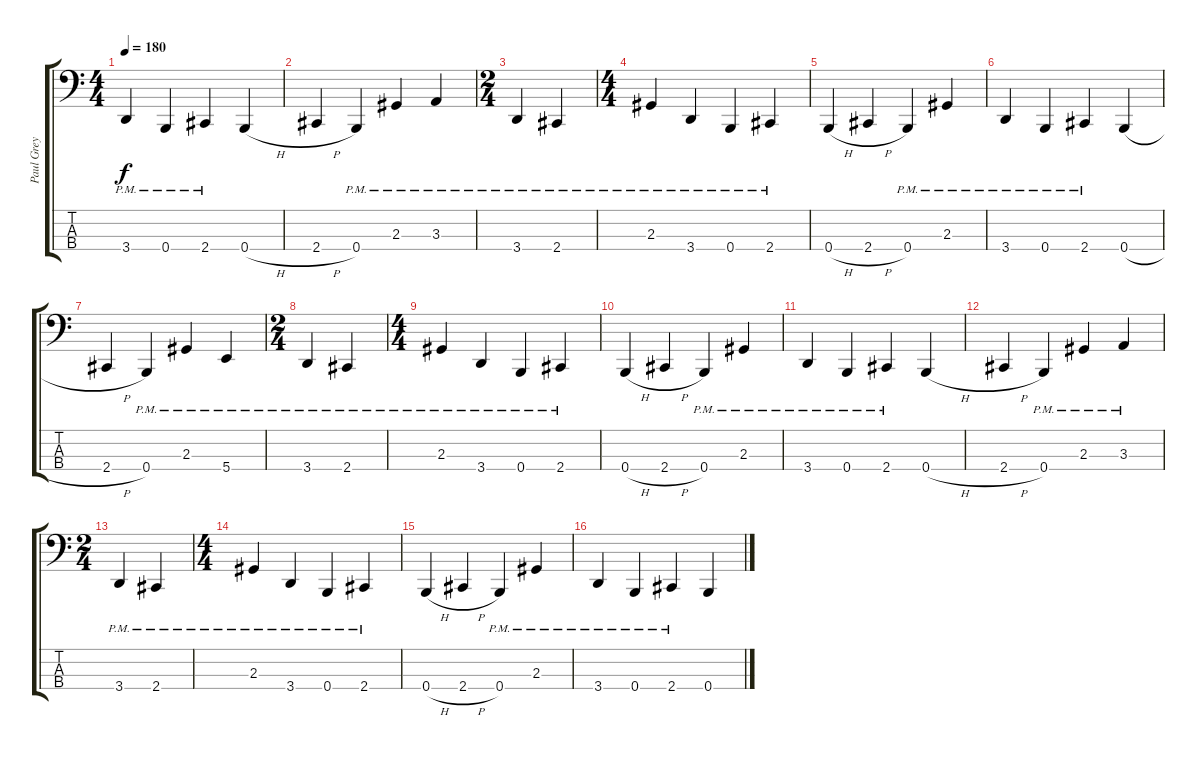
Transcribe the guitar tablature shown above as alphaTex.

\track ("Paul Grey" "Paul Grey") {instrument electricbassfinger}
\staff {score tabs}
\tuning (E2 B1 Gb1 B0) {hide}
\ts (4 4)
\tempo 180
\clef f4
\ks c
3.4{pm}.4{dy f} 0.4{pm}.4 2.4{pm}.4 0.4{h}.4 |
2.4{h}.4 0.4{pm}.4 2.3{pm}.4 3.3{pm}.4 |
\ts (2 4)
3.4{pm}.4 2.4{pm}.4 |
\ts (4 4)
2.3{pm}.4 3.4{pm}.4 0.4{pm}.4 2.4{pm}.4 |
0.4{h}.4 2.4{h}.4 0.4{pm}.4 2.3{pm}.4 |
3.4{pm}.4 0.4{pm}.4 2.4{pm}.4 0.4{h}.4 |
2.4{h}.4 0.4{pm}.4 2.3{pm}.4 5.4{pm}.4 |
\ts (2 4)
3.4{pm}.4 2.4{pm}.4 |
\ts (4 4)
2.3{pm}.4 3.4{pm}.4 0.4{pm}.4 2.4{pm}.4 |
0.4{h}.4 2.4{h}.4 0.4{pm}.4 2.3{pm}.4 |
3.4{pm}.4 0.4{pm}.4 2.4{pm}.4 0.4{h}.4 |
2.4{h}.4 0.4{pm}.4 2.3{pm}.4 3.3{pm}.4 |
\ts (2 4)
3.4{pm}.4 2.4{pm}.4 |
\ts (4 4)
2.3{pm}.4 3.4{pm}.4 0.4{pm}.4 2.4{pm}.4 |
0.4{h}.4 2.4{h}.4 0.4{pm}.4 2.3{pm}.4 |
3.4{pm}.4 0.4{pm}.4 2.4{pm}.4 0.4{h}.4
